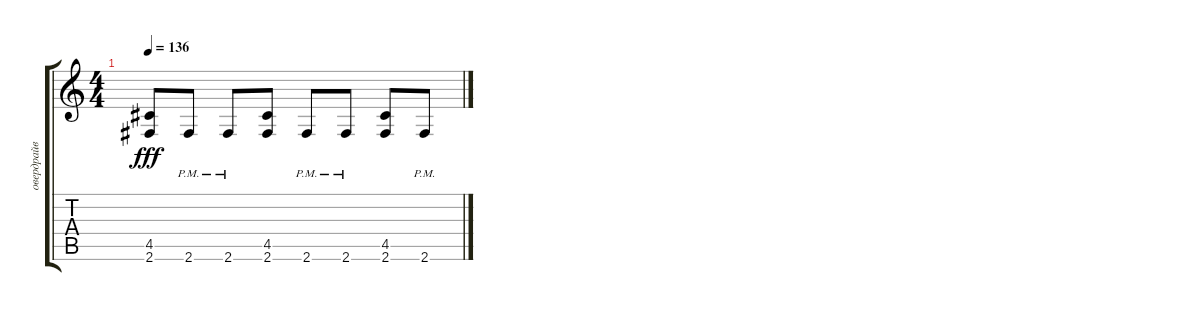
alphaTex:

\track ("овердрайв 2" "овердрайв ") {instrument distortionguitar}
\staff {score tabs}
\tuning (E4 B3 G3 D3 A2 E2) {hide}
\ts (4 4)
\tempo 136
\clef g2
\ks c
(4.5 2.6).8{dy fff} 2.6{pm}.8 2.6{pm}.8 (4.5 2.6).8 2.6{pm}.8 2.6{pm}.8 (4.5 2.6).8 2.6{pm}.8
